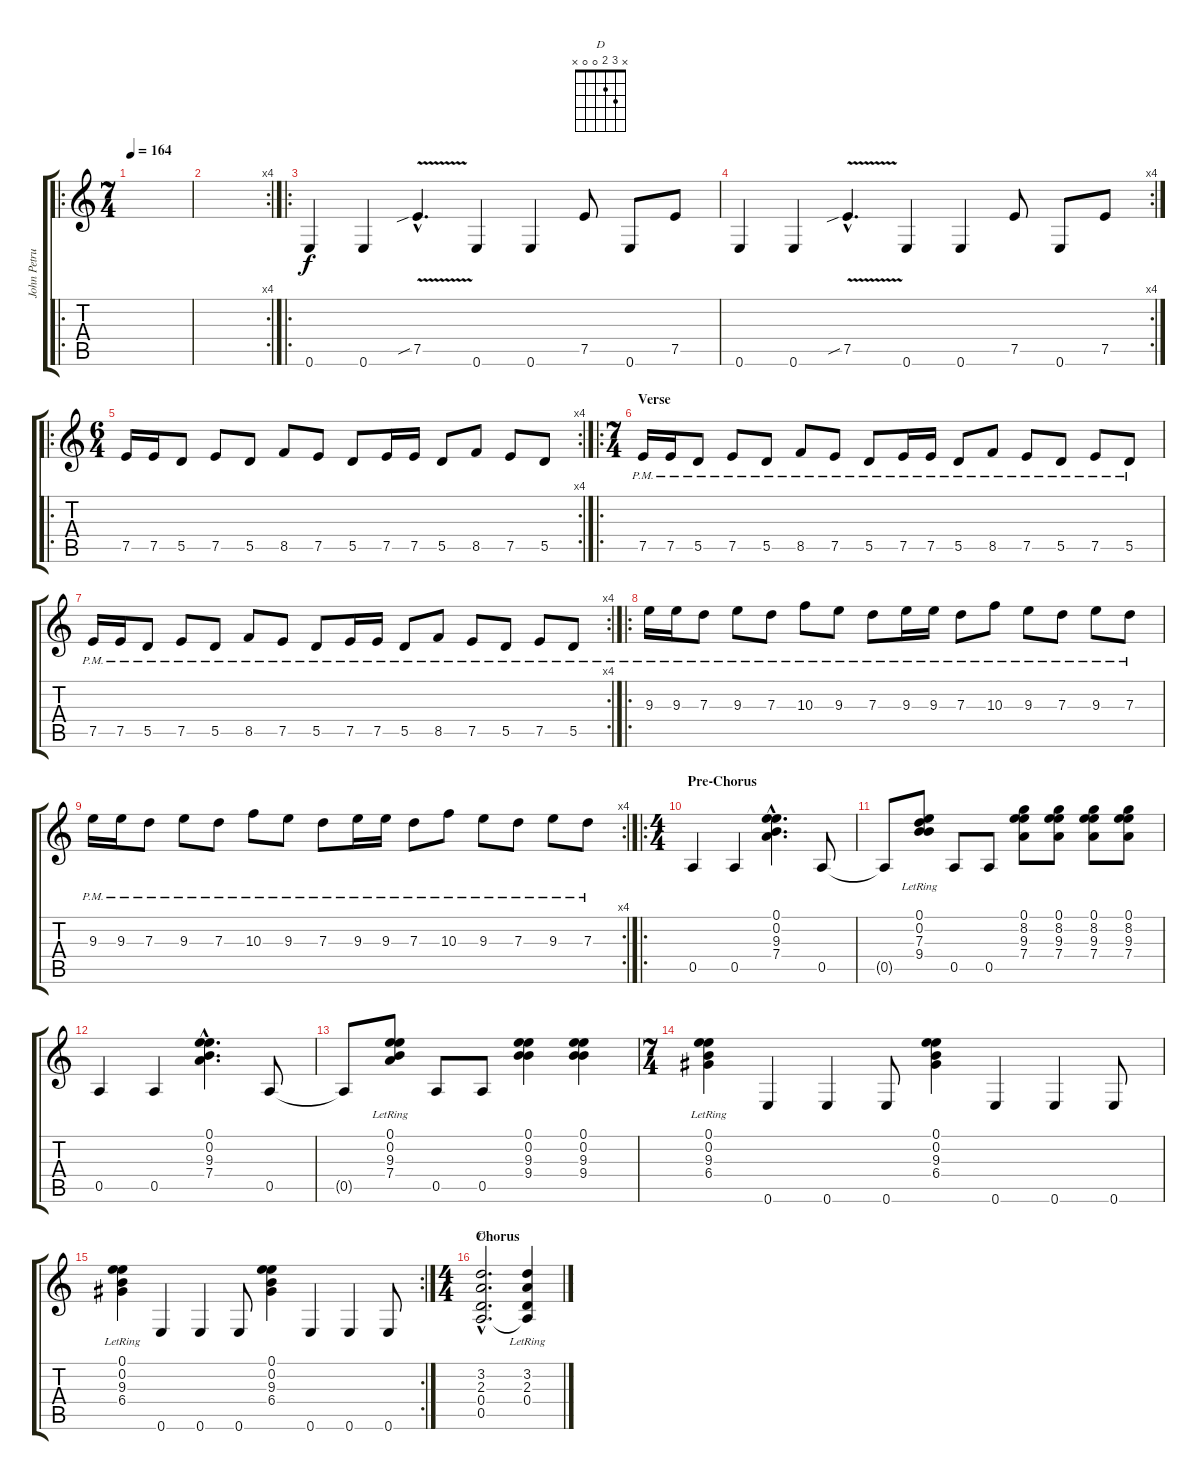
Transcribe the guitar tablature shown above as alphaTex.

\track ("John Petrucci 3" "John Petru") {instrument distortionguitar}
\staff {score tabs}
\tuning (E4 B3 G3 D3 A2 E2) {hide}
\chord ("D" x 3 2 0 0 x)
\ro
\ts (7 4)
\tempo 164
\clef g2
\ks c
|
\rc 4
|
\ro
0.6.4 0.6.4 7.5{v sib hac}.4{d} 0.6.4 0.6.4 7.5.8 0.6.8 7.5.8 |
\rc 4
0.6.4 0.6.4 7.5{v sib hac}.4{d} 0.6.4 0.6.4 7.5.8 0.6.8 7.5.8 |
\ro
\rc 4
\ts (6 4)
7.5.16 7.5.16 5.5.8 7.5.8 5.5.8 8.5.8 7.5.8 5.5.8 7.5.16 7.5.16 5.5.8 8.5.8 7.5.8 5.5.8 |
\ro
\ts (7 4)
\section ("" "Verse")
7.5{pm}.16 7.5{pm}.16 5.5{pm}.8 7.5{pm}.8 5.5{pm}.8 8.5{pm}.8 7.5{pm}.8 5.5{pm}.8 7.5{pm}.16 7.5{pm}.16 5.5{pm}.8 8.5{pm}.8 7.5{pm}.8 5.5{pm}.8 7.5{pm}.8 5.5{pm}.8 |
\rc 4
7.5{pm}.16 7.5{pm}.16 5.5{pm}.8 7.5{pm}.8 5.5{pm}.8 8.5{pm}.8 7.5{pm}.8 5.5{pm}.8 7.5{pm}.16 7.5{pm}.16 5.5{pm}.8 8.5{pm}.8 7.5{pm}.8 5.5{pm}.8 7.5{pm}.8 5.5{pm}.8 |
\ro
9.3{pm}.16 9.3{pm}.16 7.3{pm}.8 9.3{pm}.8 7.3{pm}.8 10.3{pm}.8 9.3{pm}.8 7.3{pm}.8 9.3{pm}.16 9.3{pm}.16 7.3{pm}.8 10.3{pm}.8 9.3{pm}.8 7.3{pm}.8 9.3{pm}.8 7.3{pm}.8 |
\rc 4
9.3{pm}.16 9.3{pm}.16 7.3{pm}.8 9.3{pm}.8 7.3{pm}.8 10.3{pm}.8 9.3{pm}.8 7.3{pm}.8 9.3{pm}.16 9.3{pm}.16 7.3{pm}.8 10.3{pm}.8 9.3{pm}.8 7.3{pm}.8 9.3{pm}.8 7.3{pm}.8 |
\ro
\ts (4 4)
\section ("" "Pre-Chorus")
0.5.4 0.5.4 (0.1{hac} 0.2{hac} 9.3{hac} 7.4{hac}).4{d} 0.5.8 |
0.5{t}.8 (0.1{lr} 0.2{lr} 7.3{lr} 9.4{lr}).8 0.5.8 0.5.8 (0.1 8.2 9.3 7.4).8 (0.1 8.2 9.3 7.4).8 (0.1 8.2 9.3 7.4).8 (0.1 8.2 9.3 7.4).8 |
0.5.4 0.5.4 (0.1{hac} 0.2{hac} 9.3{hac} 7.4{hac}).4{d} 0.5.8 |
0.5{t}.8 (0.1{lr} 0.2{lr} 9.3{lr} 7.4{lr}).8 0.5.8 0.5.8 (0.1 0.2 9.3 9.4).4 (0.1 0.2 9.3 9.4).4 |
\ts (7 4)
(0.1{lr} 0.2{lr} 9.3{lr} 6.4{lr}).4 0.6.4 0.6.4 0.6.8 (0.1 0.2 9.3 6.4).4 0.6.4 0.6.4 0.6.8 |
\rc 2
(0.1{lr} 0.2{lr} 9.3{lr} 6.4{lr}).4 0.6.4 0.6.4 0.6.8 (0.1 0.2 9.3 6.4).4 0.6.4 0.6.4 0.6.8 |
\ts (4 4)
\section ("" "Chorus")
(3.2{hac} 2.3{hac} 0.4{hac} 0.5{hac}).2{d ch "D"} (3.2{lr} 2.3{lr} 0.4{lr} 0.5{t}).4
